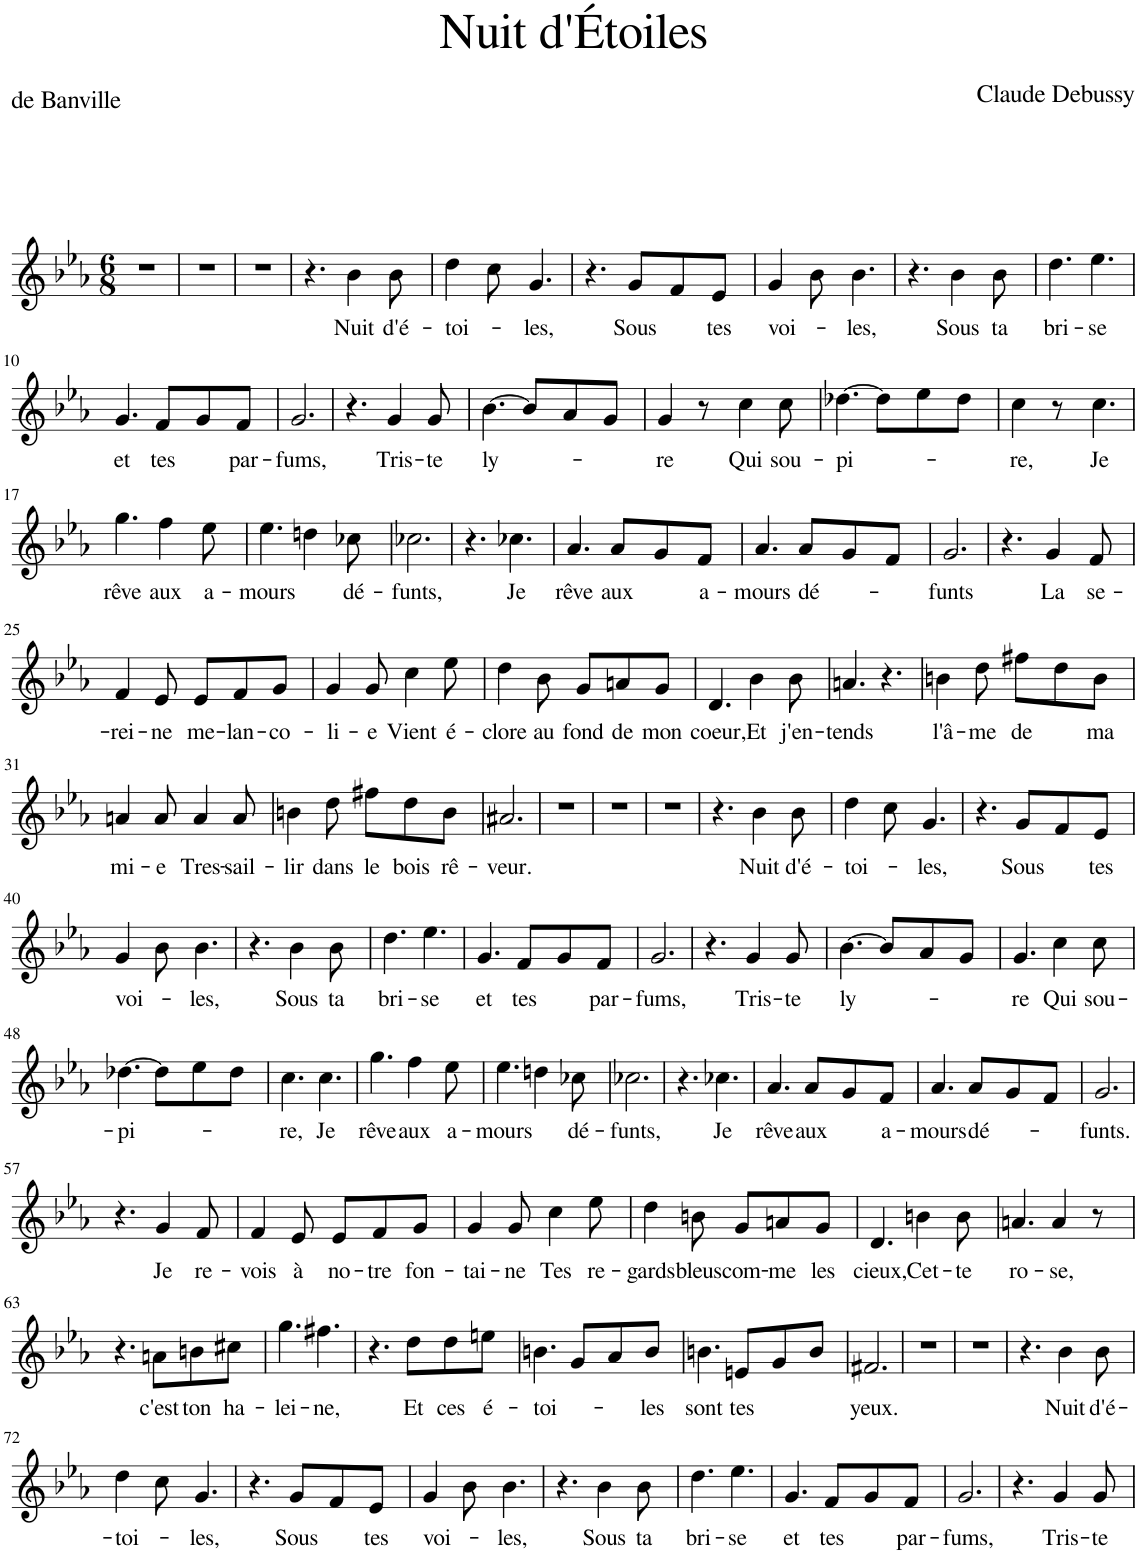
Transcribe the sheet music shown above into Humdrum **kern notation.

**kern	**text
*part1	*part1
*staff1	*staff1
*I"Piano	*
*I'Pno	*
*clefG2	*
*k[b-e-a-]	*
*M6/8	*
=1	=1
2.r	.
=2	=2
2.r	.
=3	=3
2.r	.
=4	=4
4.r	.
!	!LO:LY:b
4b-\	Nuit
!	!LO:LY:b
8b-\	d'é-
=5	=5
!	!LO:LY:b
4dd\	-toi-
8cc\	.
!	!LO:LY:b
4.g/	-les,
=6	=6
4.r	.
!	!LO:LY:b
8g/L	Sous
8f/	.
!	!LO:LY:b
8e-/J	tes
=7	=7
!	!LO:LY:b
4g/	voi-
8b-\	.
!	!LO:LY:b
4.b-\	-les,
=8	=8
4.r	.
!	!LO:LY:b
4b-\	Sous
!	!LO:LY:b
8b-\	ta
=9	=9
!	!LO:LY:b
4.dd\	bri-
!	!LO:LY:b
4.ee-\	-se
!!LO:LB:g=z
=10	=10
!	!LO:LY:b
4.g/	et
!	!LO:LY:b
8f/L	tes
8g/	.
!	!LO:LY:b
8f/J	par-
=11	=11
!	!LO:LY:b
2.g/	-fums,
=12	=12
4.r	.
!	!LO:LY:b
4g/	Tris-
!	!LO:LY:b
8g/	-te
=13	=13
!	!LO:LY:b
[4.b-\	ly-
8b-/L]	.
8a-/	.
8g/J	.
=14	=14
!	!LO:LY:b
4g/	-re
8r	.
!	!LO:LY:b
4cc\	Qui
!	!LO:LY:b
8cc\	sou-
=15	=15
!	!LO:LY:b
[4.dd-X\	-pi-
8dd-\L]	.
8ee-\	.
8dd-\J	.
=16	=16
!	!LO:LY:b
4cc\	-re,
8r	.
!	!LO:LY:b
4.cc\	Je
!!LO:LB:g=z
=17	=17
!	!LO:LY:b
4.gg\	rêve
!	!LO:LY:b
4ff\	aux
!	!LO:LY:b
8ee-\	a-
=18	=18
!	!LO:LY:b
4.ee-\	-mours
4ddn\	.
!	!LO:LY:b
8cc-X\	dé-
=19	=19
!	!LO:LY:b
2.cc-X\	-funts,
=20	=20
4.r	.
!	!LO:LY:b
4.cc-X\	Je
=21	=21
!	!LO:LY:b
4.a-/	rêve
!	!LO:LY:b
8a-/L	aux
8g/	.
!	!LO:LY:b
8f/J	a-
=22	=22
!	!LO:LY:b
4.a-/	-mours
!	!LO:LY:b
8a-/L	dé-
8g/	.
8f/J	.
=23	=23
!	!LO:LY:b
2.g/	-funts
=24	=24
4.r	.
!	!LO:LY:b
4g/	La
!	!LO:LY:b
8f/	se-
!!LO:LB:g=z
=25	=25
!	!LO:LY:b
4f/	-rei-
!	!LO:LY:b
8e-/	-ne
!	!LO:LY:b
8e-/L	me-
!	!LO:LY:b
8f/	-lan-
!	!LO:LY:b
8g/J	-co-
=26	=26
!	!LO:LY:b
4g/	-li-
!	!LO:LY:b
8g/	-e
!	!LO:LY:b
4cc\	Vient
!	!LO:LY:b
8ee-\	é-
=27	=27
!	!LO:LY:b
4dd\	-clore
!	!LO:LY:b
8b-\	au
!	!LO:LY:b
8g/L	fond
!	!LO:LY:b
8an/	de
!	!LO:LY:b
8g/J	mon
=28	=28
!	!LO:LY:b
4.d/	coeur,
!	!LO:LY:b
4b-\	Et
!	!LO:LY:b
8b-\	j'en-
=29	=29
!	!LO:LY:b
4.an/	-tends
4.r	.
=30	=30
!	!LO:LY:b
4bn\	l'â-
!	!LO:LY:b
8dd\	-me
!	!LO:LY:b
8ff#X\L	de
8dd\	.
!	!LO:LY:b
8b\J	ma
!!LO:LB:g=z
=31	=31
!	!LO:LY:b
4an/	mi-
!	!LO:LY:b
8a/	-e
!	!LO:LY:b
4a/	Tres-
!	!LO:LY:b
8a/	-sail-
=32	=32
!	!LO:LY:b
4bn\	-lir
!	!LO:LY:b
8dd\	dans
!	!LO:LY:b
8ff#X\L	le
!	!LO:LY:b
8dd\	bois
!	!LO:LY:b
8b\J	rê-
=33	=33
!	!LO:LY:b
2.a#X/	-veur.
=34	=34
2.r	.
=35	=35
2.r	.
=36	=36
2.r	.
=37	=37
4.r	.
!	!LO:LY:b
4b-\	Nuit
!	!LO:LY:b
8b-\	d'é-
=38	=38
!	!LO:LY:b
4dd\	-toi-
8cc\	.
!	!LO:LY:b
4.g/	-les,
=39	=39
4.r	.
!	!LO:LY:b
8g/L	Sous
8f/	.
!	!LO:LY:b
8e-/J	tes
!!LO:LB:g=z
=40	=40
!	!LO:LY:b
4g/	voi-
8b-\	.
!	!LO:LY:b
4.b-\	-les,
=41	=41
4.r	.
!	!LO:LY:b
4b-\	Sous
!	!LO:LY:b
8b-\	ta
=42	=42
!	!LO:LY:b
4.dd\	bri-
!	!LO:LY:b
4.ee-\	-se
=43	=43
!	!LO:LY:b
4.g/	et
!	!LO:LY:b
8f/L	tes
8g/	.
!	!LO:LY:b
8f/J	par-
=44	=44
!	!LO:LY:b
2.g/	-fums,
=45	=45
4.r	.
!	!LO:LY:b
4g/	Tris-
!	!LO:LY:b
8g/	-te
=46	=46
!	!LO:LY:b
[4.b-\	ly-
8b-/L]	.
8a-/	.
8g/J	.
=47	=47
!	!LO:LY:b
4.g/	-re
!	!LO:LY:b
4cc\	Qui
!	!LO:LY:b
8cc\	sou-
!!LO:LB:g=z
=48	=48
!	!LO:LY:b
[4.dd-X\	-pi-
8dd-\L]	.
8ee-\	.
8dd-\J	.
=49	=49
!	!LO:LY:b
4.cc\	-re,
!	!LO:LY:b
4.cc\	Je
=50	=50
!	!LO:LY:b
4.gg\	rêve
!	!LO:LY:b
4ff\	aux
!	!LO:LY:b
8ee-\	a-
=51	=51
!	!LO:LY:b
4.ee-\	-mours
4ddn\	.
!	!LO:LY:b
8cc-X\	dé-
=52	=52
!	!LO:LY:b
2.cc-X\	-funts,
=53	=53
4.r	.
!	!LO:LY:b
4.cc-X\	Je
=54	=54
!	!LO:LY:b
4.a-/	rêve
!	!LO:LY:b
8a-/L	aux
8g/	.
!	!LO:LY:b
8f/J	a-
=55	=55
!	!LO:LY:b
4.a-/	-mours
!	!LO:LY:b
8a-/L	dé-
8g/	.
8f/J	.
=56	=56
!	!LO:LY:b
2.g/	-funts.
!!LO:LB:g=z
=57	=57
4.r	.
!	!LO:LY:b
4g/	Je
!	!LO:LY:b
8f/	re-
=58	=58
!	!LO:LY:b
4f/	-vois
!	!LO:LY:b
8e-/	à
!	!LO:LY:b
8e-/L	no-
!	!LO:LY:b
8f/	-tre
!	!LO:LY:b
8g/J	fon-
=59	=59
!	!LO:LY:b
4g/	tai-
!	!LO:LY:b
8g/	-ne
!	!LO:LY:b
4cc\	Tes
!	!LO:LY:b
8ee-\	re-
=60	=60
!	!LO:LY:b
4dd\	-gards
!	!LO:LY:b
8bn\	bleus
!	!LO:LY:b
8g/L	com-
!	!LO:LY:b
8an/	-me
!	!LO:LY:b
8g/J	les
=61	=61
!	!LO:LY:b
4.d/	cieux,
!	!LO:LY:b
4bn\	Cet-
!	!LO:LY:b
8b\	-te
=62	=62
!	!LO:LY:b
4.an/	ro-
!	!LO:LY:b
4a/	-se,
8r	.
!!LO:LB:g=z
=63	=63
4.r	.
!	!LO:LY:b
8an\L	c'est
!	!LO:LY:b
8bn\	ton
!	!LO:LY:b
8cc#X\J	ha-
=64	=64
!	!LO:LY:b
4.gg\	lei-
!	!LO:LY:b
4.ff#X\	-ne,
=65	=65
4.r	.
!	!LO:LY:b
8dd\L	Et
!	!LO:LY:b
8dd\	ces
!	!LO:LY:b
8een\J	é-
=66	=66
!	!LO:LY:b
4.bn\	-toi-
8g/L	.
8a-/	.
!	!LO:LY:b
8b/J	-les
=67	=67
!	!LO:LY:b
4.bn\	sont
!	!LO:LY:b
8en/L	tes
8g/	.
8b/J	.
=68	=68
!	!LO:LY:b
2.f#X/	yeux.
=69	=69
2.r	.
=70	=70
2.r	.
=71	=71
4.r	.
!	!LO:LY:b
4b-\	Nuit
!	!LO:LY:b
8b-\	d'é-
!!LO:LB:g=z
=72	=72
!	!LO:LY:b
4dd\	-toi-
8cc\	.
!	!LO:LY:b
4.g/	-les,
=73	=73
4.r	.
!	!LO:LY:b
8g/L	Sous
8f/	.
!	!LO:LY:b
8e-/J	tes
=74	=74
!	!LO:LY:b
4g/	voi-
8b-\	.
!	!LO:LY:b
4.b-\	-les,
=75	=75
4.r	.
!	!LO:LY:b
4b-\	Sous
!	!LO:LY:b
8b-\	ta
=76	=76
!	!LO:LY:b
4.dd\	bri-
!	!LO:LY:b
4.ee-\	-se
=77	=77
!	!LO:LY:b
4.g/	et
!	!LO:LY:b
8f/L	tes
8g/	.
!	!LO:LY:b
8f/J	par-
=78	=78
!	!LO:LY:b
2.g/	-fums,
=79	=79
4.r	.
!	!LO:LY:b
4g/	Tris-
!	!LO:LY:b
8g/	-te
=	=
*-	*-
